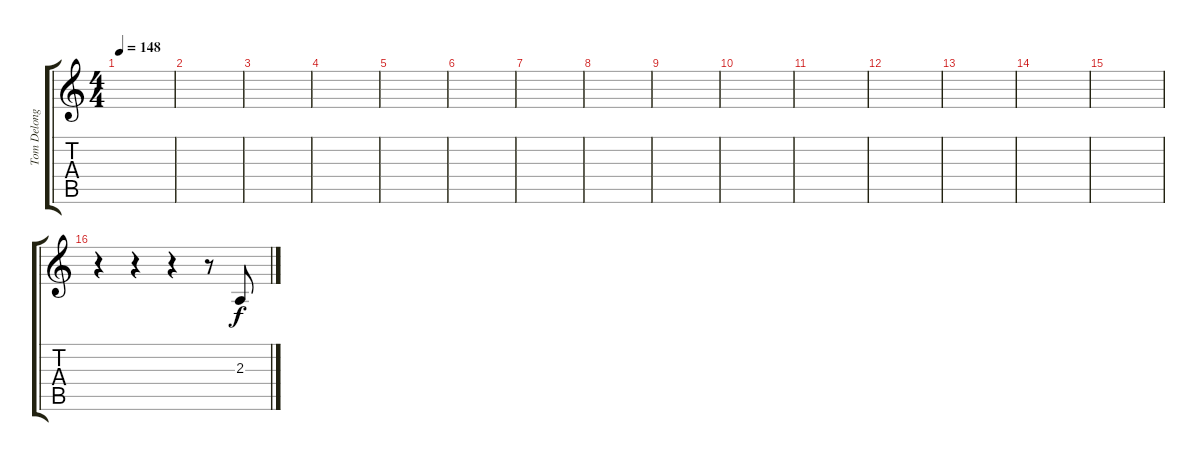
\track ("Tom Delonge - Vocals" "Tom Delong") {instrument altosax}
\staff {score tabs}
\tuning (E4 B3 G3 D3 A2 E2) {hide}
\ts (4 4)
\tempo 148
\clef g2
\ks c
|
|
|
|
|
|
|
|
|
|
|
|
|
|
|
r.4 r.4 r.4 r.8 2.3.8
